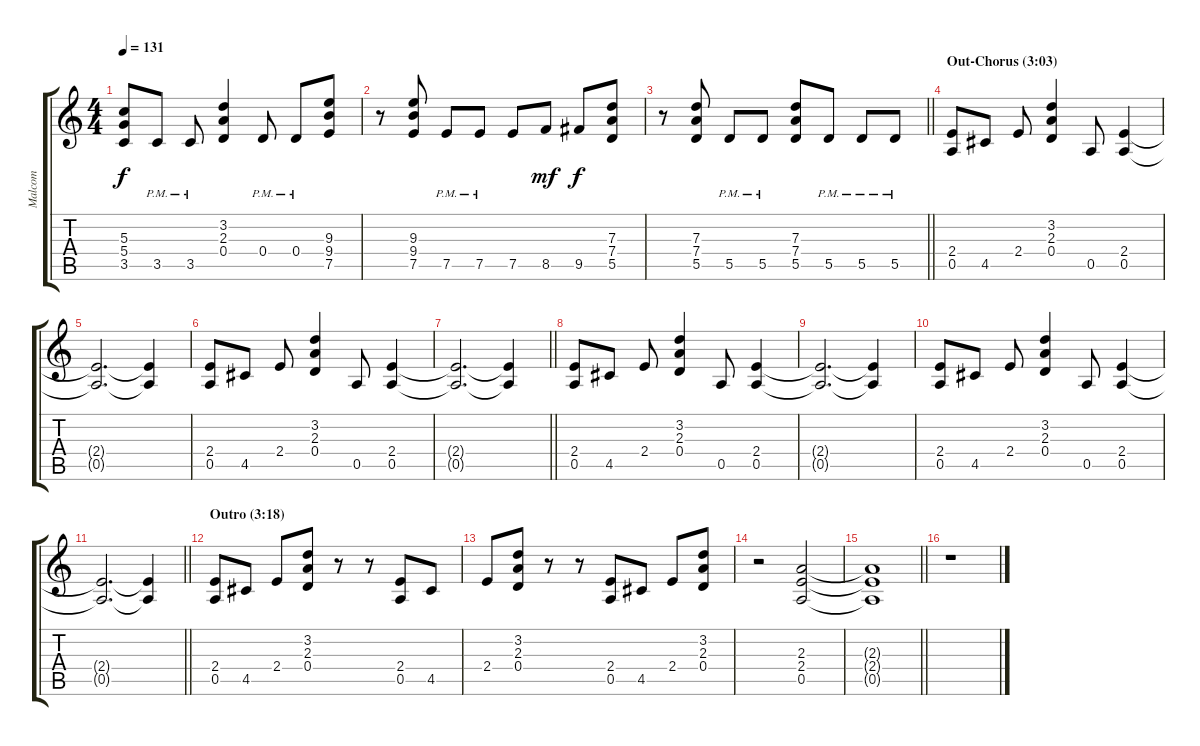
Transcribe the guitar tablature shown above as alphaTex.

\track ("Malcom" "Malcom") {instrument overdrivenguitar}
\staff {score tabs}
\tuning (E4 B3 G3 D3 A2 E2) {hide}
\ts (4 4)
\tempo 131
\clef g2
\ks c
(5.3{t} 5.4{t} 3.5{t}).8{dy f} 3.5{pm}.8 3.5{pm}.8 (3.2 2.3 0.4).4 0.4{pm}.8 0.4{pm}.8 (9.3 9.4 7.5).8 |
r.8 (9.3 9.4 7.5).8 7.5{pm}.8 7.5{pm}.8 7.5.8 8.5.8{dy mf} 9.5.8{dy f} (7.3 7.4 5.5).8 |
\barLineRight lightlight
r.8 (7.3 7.4 5.5).8 5.5{pm}.8 5.5{pm}.8 (7.3 7.4 5.5).8 5.5{pm}.8 5.5{pm}.8 5.5{pm}.8 |
\section ("" "Out-Chorus (3:03)")
(2.4 0.5).8 4.5.8 2.4.8 (3.2 2.3 0.4).4 0.5.8 (2.4 0.5).4 |
(2.4{t} 0.5{t}).2{d} (2.4{t} 0.5{t}).4 |
(2.4 0.5).8 4.5.8 2.4.8 (3.2 2.3 0.4).4 0.5.8 (2.4 0.5).4 |
\barLineRight lightlight
(2.4{t} 0.5{t}).2{d} (2.4{t} 0.5{t}).4 |
(2.4 0.5).8 4.5.8 2.4.8 (3.2 2.3 0.4).4 0.5.8 (2.4 0.5).4 |
(2.4{t} 0.5{t}).2{d} (2.4{t} 0.5{t}).4 |
(2.4 0.5).8 4.5.8 2.4.8 (3.2 2.3 0.4).4 0.5.8 (2.4 0.5).4 |
\barLineRight lightlight
(2.4{t} 0.5{t}).2{d} (2.4{t} 0.5{t}).4 |
\section ("" "Outro (3:18)")
(2.4 0.5).8 4.5.8 2.4.8 (3.2 2.3 0.4).8 r.8 r.8 (2.4 0.5).8 4.5.8 |
2.4.8 (3.2 2.3 0.4).8 r.8 r.8 (2.4 0.5).8 4.5.8 2.4.8 (3.2 2.3 0.4).8 |
r.2 (2.3 2.4 0.5).2 |
\barLineRight lightlight
(2.3{t} 2.4{t} 0.5{t}).1 |
r.1
